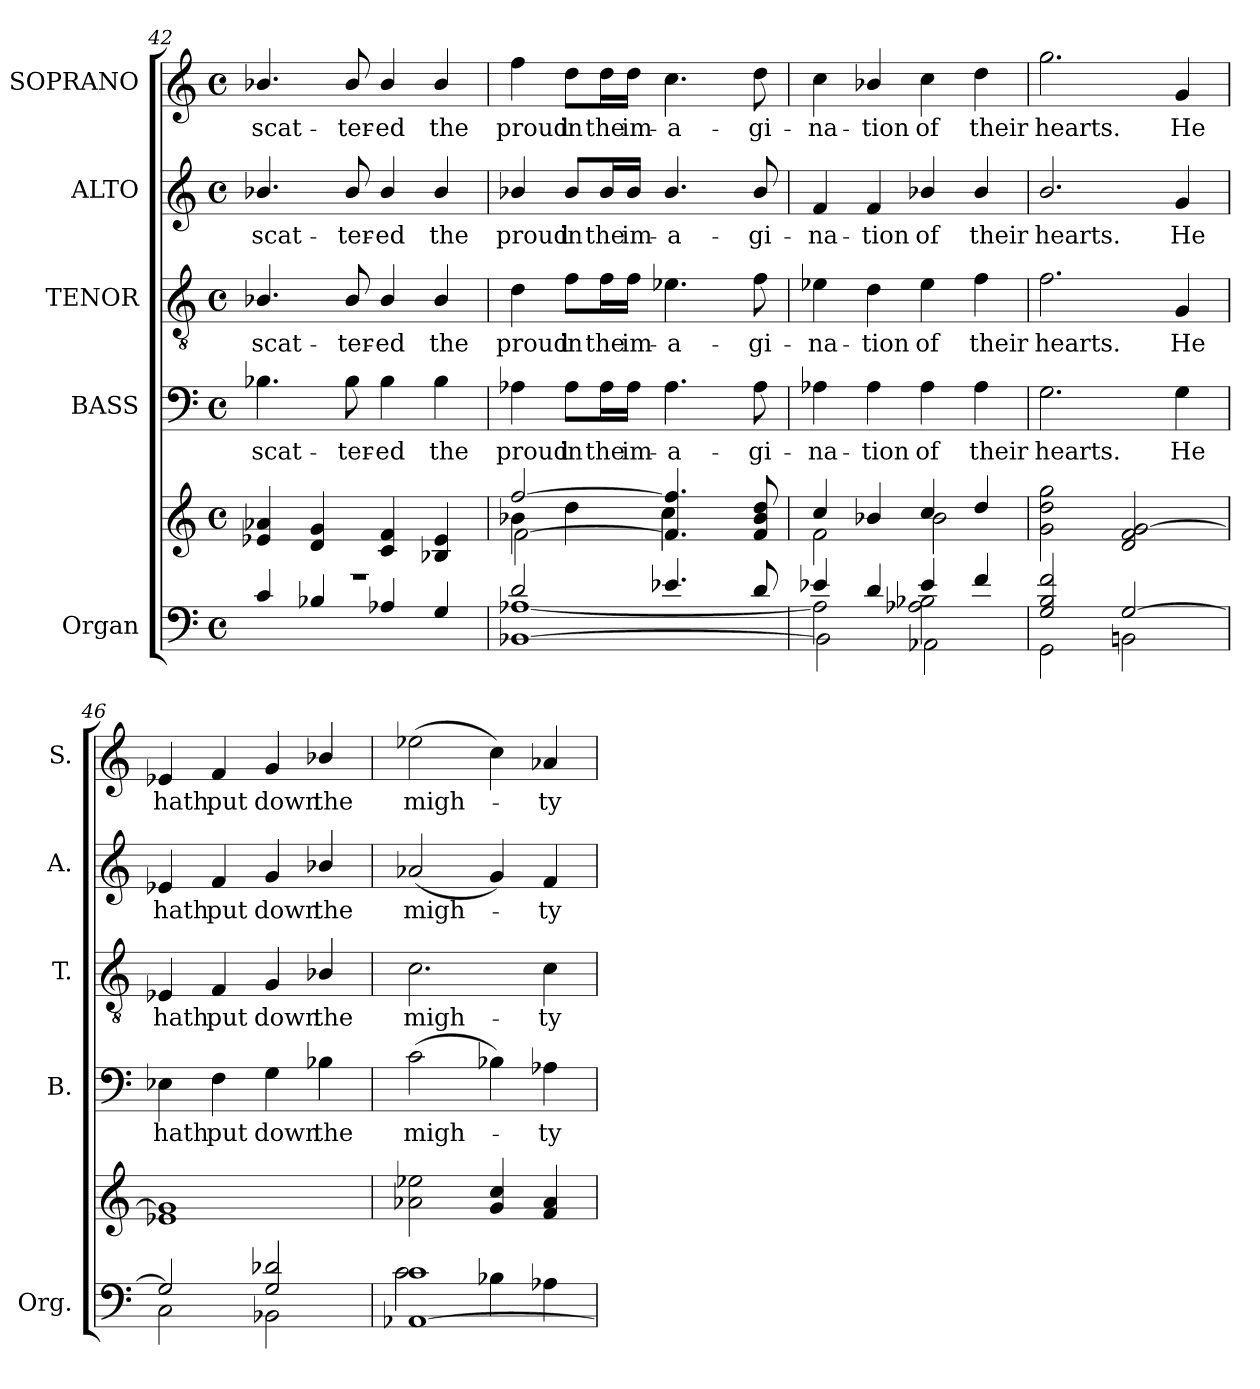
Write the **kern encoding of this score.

**kern	**kern	**kern	**text	**kern	**text	**kern	**text	**kern	**text
*part5	*part5	*part4	*part4	*part3	*part3	*part2	*part2	*part1	*part1
*staff6	*staff5	*staff4	*staff4	*staff3	*staff3	*staff2	*staff2	*staff1	*staff1
*I"Organ	*	*I"BASS	*	*I"TENOR	*	*I"ALTO	*	*I"SOPRANO	*
*I'Org.	*	*I'B.	*	*I'T.	*	*I'A.	*	*I'S.	*
*clefF4	*clefG2	*clefF4	*	*clefGv2	*	*clefG2	*	*clefG2	*
*	*	*	*	*ITrd7c12	*	*	*	*	*
*k[]	*k[]	*k[]	*	*k[]	*	*k[]	*	*k[]	*
*C:	*C:	*C:	*	*C:	*	*C:	*	*C:	*
*M4/4	*M4/4	*M4/4	*	*M4/4	*	*M4/4	*	*M4/4	*
*met(c)	*met(c)	*met(c)	*	*met(c)	*	*met(c)	*	*met(c)	*
=42	=42	=42	=42	=42	=42	=42	=42	=42	=42
*^	*	*	*	*	*	*	*	*	*
!	!	!	!	!LO:LY:b:color=#000000	!	!	!	!	!	!
!	!	!	!	!	!	!LO:LY:b:color=#000000	!	!	!	!
!	!	!	!	!	!	!	!	!LO:LY:b:color=#000000	!	!
!	!	!	!	!	!	!	!	!	!	!LO:LY:b:color=#000000
1r	4ci/	4e-Xi/ 4a-Xi	4.B-Xi\	scat-	4.BB-Xi/	scat-	4.b-Xi/	scat-	4.b-Xi/	scat-
.	4B-Xi/	4di/ 4gi	.	.	.	.	.	.	.	.
!	!	!	!	!LO:LY:b:color=#000000	!	!	!	!	!	!
!	!	!	!	!	!	!LO:LY:b:color=#000000	!	!	!	!
!	!	!	!	!	!	!	!	!LO:LY:b:color=#000000	!	!
!	!	!	!	!	!	!	!	!	!	!LO:LY:b:color=#000000
.	.	.	8B-i\	-ter-	8BB-i/	-ter-	8b-i/	-ter-	8b-i/	-ter-
!	!	!	!	!LO:LY:b:color=#000000	!	!	!	!	!	!
!	!	!	!	!	!	!LO:LY:b:color=#000000	!	!	!	!
!	!	!	!	!	!	!	!	!LO:LY:b:color=#000000	!	!
!	!	!	!	!	!	!	!	!	!	!LO:LY:b:color=#000000
.	4A-Xi/	4ci/ 4fi	4B-i\	-ed	4BB-i/	-ed	4b-i/	-ed	4b-i/	-ed
!	!	!	!	!LO:LY:b:color=#000000	!	!	!	!	!	!
!	!	!	!	!	!	!LO:LY:b:color=#000000	!	!	!	!
!	!	!	!	!	!	!	!	!LO:LY:b:color=#000000	!	!
!	!	!	!	!	!	!	!	!	!	!LO:LY:b:color=#000000
.	4Gi/	4B-Xi/ 4e-i	4B-i\	the	4BB-i/	the	4b-i/	the	4b-i/	the
=43	=43	=43	=43	=43	=43	=43	=43	=43	=43	=43
*	*^	*^	*	*	*	*	*	*	*	*
*	*	*	*	*^	*	*	*	*	*	*	*	*
!	!	!	!	!	!	!	!LO:LY:b:color=#000000	!	!	!	!	!	!
!	!	!	!	!	!	!	!	!	!LO:LY:b:color=#000000	!	!	!	!
!	!	!	!	!	!	!	!	!	!	!	!LO:LY:b:color=#000000	!	!
!	!	!	!	!	!	!	!	!	!	!	!	!	!LO:LY:b:color=#000000
2di/	[1A-Xi	[1BB-Xi	[2ffi/	4b-Xi\	[2fi\	4A-Xi\	proud	4Di\	proud	4b-Xi/	proud	4ffi\	proud
!	!	!	!	!	!	!	!LO:LY:b:color=#000000	!	!	!	!	!	!
!	!	!	!	!	!	!	!	!	!LO:LY:b:color=#000000	!	!	!	!
!	!	!	!	!	!	!	!	!	!	!	!LO:LY:b:color=#000000	!	!
!	!	!	!	!	!	!	!	!	!	!	!	!	!LO:LY:b:color=#000000
.	.	.	.	4ddi\	.	8A-i\L	in	8Fi\L	in	8b-i/L	in	8ddi\L	in
!	!	!	!	!	!	!	!LO:LY:b:color=#000000	!	!	!	!	!	!
!	!	!	!	!	!	!	!	!	!LO:LY:b:color=#000000	!	!	!	!
!	!	!	!	!	!	!	!	!	!	!	!LO:LY:b:color=#000000	!	!
!	!	!	!	!	!	!	!	!	!	!	!	!	!LO:LY:b:color=#000000
.	.	.	.	.	.	16A-i\L	the	16Fi\L	the	16b-i/L	the	16ddi\L	the
!	!	!	!	!	!	!	!LO:LY:b:color=#000000	!	!	!	!	!	!
!	!	!	!	!	!	!	!	!	!LO:LY:b:color=#000000	!	!	!	!
!	!	!	!	!	!	!	!	!	!	!	!LO:LY:b:color=#000000	!	!
!	!	!	!	!	!	!	!	!	!	!	!	!	!LO:LY:b:color=#000000
.	.	.	.	.	.	16A-i\JJ	im-	16Fi\JJ	im-	16b-i/JJ	im-	16ddi\JJ	im-
!	!	!	!	!	!	!	!LO:LY:b:color=#000000	!	!	!	!	!	!
!	!	!	!	!	!	!	!	!	!LO:LY:b:color=#000000	!	!	!	!
!	!	!	!	!	!	!	!	!	!	!	!LO:LY:b:color=#000000	!	!
!	!	!	!	!	!	!	!	!	!	!	!	!	!LO:LY:b:color=#000000
4.e-Xi/	.	.	4.fi/] 4.ffi]	4cci\	2ryy	4.A-i\	-a-	4.E-Xi\	-a-	4.b-i/	-a-	4.cci\	-a-
.	.	.	.	4ryy	.	.	.	.	.	.	.	.	.
!	!	!	!	!	!	!	!LO:LY:b:color=#000000	!	!	!	!	!	!
!	!	!	!	!	!	!	!	!	!LO:LY:b:color=#000000	!	!	!	!
!	!	!	!	!	!	!	!	!	!	!	!LO:LY:b:color=#000000	!	!
!	!	!	!	!	!	!	!	!	!	!	!	!	!LO:LY:b:color=#000000
8di/	.	.	8fi/ 8b-i 8ddi	.	.	8A-i\	-gi-	8Fi\	-gi-	8b-i/	-gi-	8ddi\	-gi-
*	*	*	*	*v	*v	*	*	*	*	*	*	*	*
=44	=44	=44	=44	=44	=44	=44	=44	=44	=44	=44	=44	=44
!	!	!	!	!	!	!LO:LY:b:color=#000000	!	!	!	!	!	!
!	!	!	!	!	!	!	!	!LO:LY:b:color=#000000	!	!	!	!
!	!	!	!	!	!	!	!	!	!	!LO:LY:b:color=#000000	!	!
!	!	!	!	!	!	!	!	!	!	!	!	!LO:LY:b:color=#000000
4e-Xi/	2A-i\]	2BB-i\]	4cci/	2fi\	4A-Xi\	-na-	4E-Xi\	-na-	4fi/	-na-	4cci\	-na-
!	!	!	!	!	!	!LO:LY:b:color=#000000	!	!	!	!	!	!
!	!	!	!	!	!	!	!	!LO:LY:b:color=#000000	!	!	!	!
!	!	!	!	!	!	!	!	!	!	!LO:LY:b:color=#000000	!	!
!	!	!	!	!	!	!	!	!	!	!	!	!LO:LY:b:color=#000000
4di/	.	.	4b-Xi/	.	4A-i\	-tion	4Di\	-tion	4fi/	-tion	4b-Xi/	-tion
!	!	!	!	!	!	!LO:LY:b:color=#000000	!	!	!	!	!	!
!	!	!	!	!	!	!	!	!LO:LY:b:color=#000000	!	!	!	!
!	!	!	!	!	!	!	!	!	!	!LO:LY:b:color=#000000	!	!
!	!	!	!	!	!	!	!	!	!	!	!	!LO:LY:b:color=#000000
4e-i/	2A-Xi\ 2B-Xi	2AA-Xi\	4cci/	2b-i\	4A-i\	of	4E-i\	of	4b-Xi/	of	4cci\	of
!	!	!	!	!	!	!LO:LY:b:color=#000000	!	!	!	!	!	!
!	!	!	!	!	!	!	!	!LO:LY:b:color=#000000	!	!	!	!
!	!	!	!	!	!	!	!	!	!	!LO:LY:b:color=#000000	!	!
!	!	!	!	!	!	!	!	!	!	!	!	!LO:LY:b:color=#000000
4fi/	.	.	4ddi/	.	4A-i\	their	4Fi\	their	4b-i/	their	4ddi\	their
*	*v	*v	*	*	*	*	*	*	*	*	*	*
*	*	*v	*v	*	*	*	*	*	*	*	*
!!LO:PB:g=z
=45	=45	=45	=45	=45	=45	=45	=45	=45	=45	=45
!	!	!	!	!LO:LY:b:color=#000000	!	!	!	!	!	!
!	!	!	!	!	!	!LO:LY:b:color=#000000	!	!	!	!
!	!	!	!	!	!	!	!	!LO:LY:b:color=#000000	!	!
!	!	!	!	!	!	!	!	!	!	!LO:LY:b:color=#000000
2Gi/ 2Bi 2fi	2GGi\	2gi\ 2ddi 2ggi	2.Gi\	hearts.	2.Fi\	hearts.	2.bi/	hearts.	2.ggi\	hearts.
[2Gi/	2BBni\	2di/ 2fi [2gi	.	.	.	.	.	.	.	.
!	!	!	!	!LO:LY:b:color=#000000	!	!	!	!	!	!
!	!	!	!	!	!	!LO:LY:b:color=#000000	!	!	!	!
!	!	!	!	!	!	!	!	!LO:LY:b:color=#000000	!	!
!	!	!	!	!	!	!	!	!	!	!LO:LY:b:color=#000000
.	.	.	4Gi\	He	4GGi/	He	4gi/	He	4gi/	He
=46	=46	=46	=46	=46	=46	=46	=46	=46	=46	=46
!	!	!	!	!LO:LY:b:color=#000000	!	!	!	!	!	!
!	!	!	!	!	!	!LO:LY:b:color=#000000	!	!	!	!
!	!	!	!	!	!	!	!	!LO:LY:b:color=#000000	!	!
!	!	!	!	!	!	!	!	!	!	!LO:LY:b:color=#000000
2Gi/]	2Ci\	1e-Xi 1gi]	4E-Xi\	hath	4EE-Xi/	hath	4e-Xi/	hath	4e-Xi/	hath
!	!	!	!	!LO:LY:b:color=#000000	!	!	!	!	!	!
!	!	!	!	!	!	!LO:LY:b:color=#000000	!	!	!	!
!	!	!	!	!	!	!	!	!LO:LY:b:color=#000000	!	!
!	!	!	!	!	!	!	!	!	!	!LO:LY:b:color=#000000
.	.	.	4Fi\	put	4FFi/	put	4fi/	put	4fi/	put
!	!	!	!	!LO:LY:b:color=#000000	!	!	!	!	!	!
!	!	!	!	!	!	!LO:LY:b:color=#000000	!	!	!	!
!	!	!	!	!	!	!	!	!LO:LY:b:color=#000000	!	!
!	!	!	!	!	!	!	!	!	!	!LO:LY:b:color=#000000
2Gi/ 2d-Xi	2BB-Xi\	.	4Gi\	down	4GGi/	down	4gi/	down	4gi/	down
!	!	!	!	!LO:LY:b:color=#000000	!	!	!	!	!	!
!	!	!	!	!	!	!LO:LY:b:color=#000000	!	!	!	!
!	!	!	!	!	!	!	!	!LO:LY:b:color=#000000	!	!
!	!	!	!	!	!	!	!	!	!	!LO:LY:b:color=#000000
.	.	.	4B-Xi\	the	4BB-Xi/	the	4b-Xi/	the	4b-Xi/	the
=47	=47	=47	=47	=47	=47	=47	=47	=47	=47	=47
*	*^	*	*	*	*	*	*	*	*	*
!	!	!	!	!	!LO:LY:b:color=#000000	!	!	!	!	!	!
!	!	!	!	!	!	!	!LO:LY:b:color=#000000	!	!	!	!
!	!	!	!	!	!	!	!	!	!LO:LY:b:color=#000000	!	!
!	!	!	!	!	!	!	!	!	!	!	!LO:LY:b:color=#000000
1ci	2ci\	[1AA-Xi	2a-Xi\ 2ee-Xi	(2ci\	migh-	2.Ci\	migh-	(2a-Xi/	migh-	(2ee-Xi\	migh-
.	4B-Xi\	.	4gi/ 4cci	4B-Xi\)	.	.	.	4gi/)	.	4cci\)	.
!	!	!	!	!	!LO:LY:b:color=#000000	!	!	!	!	!	!
!	!	!	!	!	!	!	!LO:LY:b:color=#000000	!	!	!	!
!	!	!	!	!	!	!	!	!	!LO:LY:b:color=#000000	!	!
!	!	!	!	!	!	!	!	!	!	!	!LO:LY:b:color=#000000
.	4A-Xi\	.	4fi/ 4a-i	4A-Xi\	-ty	4Ci\	-ty	4fi/	-ty	4a-Xi/	-ty
*v	*v	*v	*	*	*	*	*	*	*	*	*
=	=	=	=	=	=	=	=	=	=
*-	*-	*-	*-	*-	*-	*-	*-	*-	*-
